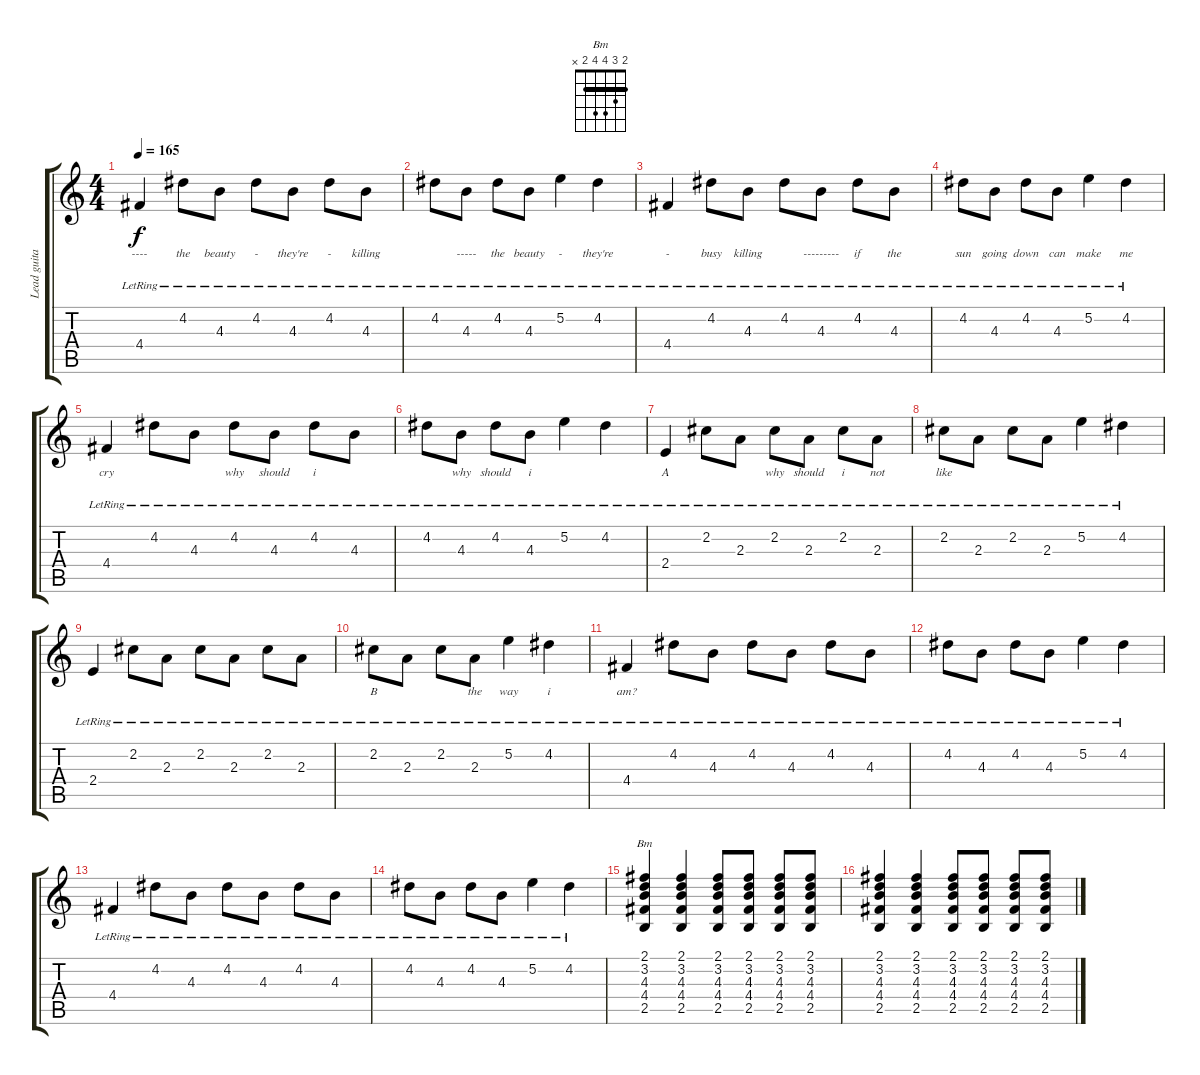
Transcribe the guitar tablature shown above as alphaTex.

\track ("Lead guitar" "Lead guita") {instrument distortionguitar}
\staff {score tabs}
\tuning (E4 B3 G3 D3 A2 E2) {hide}
\chord ("Bm" 2 3 4 4 2 x) {barre 2}
\ts (4 4)
\tempo 165
\clef g2
\ks c
4.4{lr}.4{lyrics (0 "----") lyrics (1 "") lyrics (2 "") lyrics (3 "") lyrics (4 "") dy f} 4.2{lr}.8{lyrics (0 "the") lyrics (1 "") lyrics (2 "") lyrics (3 "") lyrics (4 "")} 4.3{lr}.8{lyrics (0 "beauty") lyrics (1 "") lyrics (2 "") lyrics (3 "") lyrics (4 "")} 4.2{lr}.8{lyrics (0 "-") lyrics (1 "") lyrics (2 "") lyrics (3 "") lyrics (4 "")} 4.3{lr}.8{lyrics (0 "they're") lyrics (1 "") lyrics (2 "") lyrics (3 "") lyrics (4 "")} 4.2{lr}.8{lyrics (0 "-") lyrics (1 "") lyrics (2 "") lyrics (3 "") lyrics (4 "")} 4.3{lr}.8{lyrics (0 "killing") lyrics (1 "") lyrics (2 "") lyrics (3 "") lyrics (4 "")} |
4.2{lr}.8{lyrics (0 "") lyrics (1 "") lyrics (2 "") lyrics (3 "") lyrics (4 "")} 4.3{lr}.8{lyrics (0 "-----") lyrics (1 "") lyrics (2 "") lyrics (3 "") lyrics (4 "")} 4.2{lr}.8{lyrics (0 "the") lyrics (1 "") lyrics (2 "") lyrics (3 "") lyrics (4 "")} 4.3{lr}.8{lyrics (0 "beauty") lyrics (1 "") lyrics (2 "") lyrics (3 "") lyrics (4 "")} 5.2{lr}.4{lyrics (0 "-") lyrics (1 "") lyrics (2 "") lyrics (3 "") lyrics (4 "")} 4.2{lr}.4{lyrics (0 "they're") lyrics (1 "") lyrics (2 "") lyrics (3 "") lyrics (4 "")} |
4.4{lr}.4{lyrics (0 "-") lyrics (1 "") lyrics (2 "") lyrics (3 "") lyrics (4 "")} 4.2{lr}.8{lyrics (0 "busy") lyrics (1 "") lyrics (2 "") lyrics (3 "") lyrics (4 "")} 4.3{lr}.8{lyrics (0 "killing") lyrics (1 "") lyrics (2 "") lyrics (3 "") lyrics (4 "")} 4.2{lr}.8{lyrics (0 "") lyrics (1 "") lyrics (2 "") lyrics (3 "") lyrics (4 "")} 4.3{lr}.8{lyrics (0 "---------") lyrics (1 "") lyrics (2 "") lyrics (3 "") lyrics (4 "")} 4.2{lr}.8{lyrics (0 "if") lyrics (1 "") lyrics (2 "") lyrics (3 "") lyrics (4 "")} 4.3{lr}.8{lyrics (0 "the") lyrics (1 "") lyrics (2 "") lyrics (3 "") lyrics (4 "")} |
4.2{lr}.8{lyrics (0 "sun") lyrics (1 "") lyrics (2 "") lyrics (3 "") lyrics (4 "")} 4.3{lr}.8{lyrics (0 "going") lyrics (1 "") lyrics (2 "") lyrics (3 "") lyrics (4 "")} 4.2{lr}.8{lyrics (0 "down") lyrics (1 "") lyrics (2 "") lyrics (3 "") lyrics (4 "")} 4.3{lr}.8{lyrics (0 "can") lyrics (1 "") lyrics (2 "") lyrics (3 "") lyrics (4 "")} 5.2{lr}.4{lyrics (0 "make") lyrics (1 "") lyrics (2 "") lyrics (3 "") lyrics (4 "")} 4.2{lr}.4{lyrics (0 "me") lyrics (1 "") lyrics (2 "") lyrics (3 "") lyrics (4 "")} |
4.4{lr}.4{lyrics (0 "cry") lyrics (1 "") lyrics (2 "") lyrics (3 "") lyrics (4 "")} 4.2{lr}.8{lyrics (0 "") lyrics (1 "") lyrics (2 "") lyrics (3 "") lyrics (4 "")} 4.3{lr}.8{lyrics (0 "") lyrics (1 "") lyrics (2 "") lyrics (3 "") lyrics (4 "")} 4.2{lr}.8{lyrics (0 "why") lyrics (1 "") lyrics (2 "") lyrics (3 "") lyrics (4 "")} 4.3{lr}.8{lyrics (0 "should") lyrics (1 "") lyrics (2 "") lyrics (3 "") lyrics (4 "")} 4.2{lr}.8{lyrics (0 "i") lyrics (1 "") lyrics (2 "") lyrics (3 "") lyrics (4 "")} 4.3{lr}.8{lyrics (0 "") lyrics (1 "") lyrics (2 "") lyrics (3 "") lyrics (4 "")} |
4.2{lr}.8{lyrics (0 "") lyrics (1 "") lyrics (2 "") lyrics (3 "") lyrics (4 "")} 4.3{lr}.8{lyrics (0 "why") lyrics (1 "") lyrics (2 "") lyrics (3 "") lyrics (4 "")} 4.2{lr}.8{lyrics (0 "should") lyrics (1 "") lyrics (2 "") lyrics (3 "") lyrics (4 "")} 4.3{lr}.8{lyrics (0 "i") lyrics (1 "") lyrics (2 "") lyrics (3 "") lyrics (4 "")} 5.2{lr}.4{lyrics (0 "") lyrics (1 "") lyrics (2 "") lyrics (3 "") lyrics (4 "")} 4.2{lr}.4{lyrics (0 "") lyrics (1 "") lyrics (2 "") lyrics (3 "") lyrics (4 "")} |
2.4{lr}.4{lyrics (0 "A") lyrics (1 "") lyrics (2 "") lyrics (3 "") lyrics (4 "")} 2.2{lr}.8{lyrics (0 "") lyrics (1 "") lyrics (2 "") lyrics (3 "") lyrics (4 "")} 2.3{lr}.8{lyrics (0 "") lyrics (1 "") lyrics (2 "") lyrics (3 "") lyrics (4 "")} 2.2{lr}.8{lyrics (0 "why") lyrics (1 "") lyrics (2 "") lyrics (3 "") lyrics (4 "")} 2.3{lr}.8{lyrics (0 "should") lyrics (1 "") lyrics (2 "") lyrics (3 "") lyrics (4 "")} 2.2{lr}.8{lyrics (0 "i") lyrics (1 "") lyrics (2 "") lyrics (3 "") lyrics (4 "")} 2.3{lr}.8{lyrics (0 "not") lyrics (1 "") lyrics (2 "") lyrics (3 "") lyrics (4 "")} |
2.2{lr}.8{lyrics (0 "like") lyrics (1 "") lyrics (2 "") lyrics (3 "") lyrics (4 "")} 2.3{lr}.8{lyrics (0 "") lyrics (1 "") lyrics (2 "") lyrics (3 "") lyrics (4 "")} 2.2{lr}.8{lyrics (0 "") lyrics (1 "") lyrics (2 "") lyrics (3 "") lyrics (4 "")} 2.3{lr}.8{lyrics (0 "") lyrics (1 "") lyrics (2 "") lyrics (3 "") lyrics (4 "")} 5.2{lr}.4{lyrics (0 "") lyrics (1 "") lyrics (2 "") lyrics (3 "") lyrics (4 "")} 4.2{lr}.4{lyrics (0 "") lyrics (1 "") lyrics (2 "") lyrics (3 "") lyrics (4 "")} |
2.4{lr}.4{lyrics (0 "") lyrics (1 "") lyrics (2 "") lyrics (3 "") lyrics (4 "")} 2.2{lr}.8{lyrics (0 "") lyrics (1 "") lyrics (2 "") lyrics (3 "") lyrics (4 "")} 2.3{lr}.8{lyrics (0 "") lyrics (1 "") lyrics (2 "") lyrics (3 "") lyrics (4 "")} 2.2{lr}.8{lyrics (0 "") lyrics (1 "") lyrics (2 "") lyrics (3 "") lyrics (4 "")} 2.3{lr}.8{lyrics (0 "") lyrics (1 "") lyrics (2 "") lyrics (3 "") lyrics (4 "")} 2.2{lr}.8{lyrics (0 "") lyrics (1 "") lyrics (2 "") lyrics (3 "") lyrics (4 "")} 2.3{lr}.8{lyrics (0 "") lyrics (1 "") lyrics (2 "") lyrics (3 "") lyrics (4 "")} |
2.2{lr}.8{lyrics (0 "B") lyrics (1 "") lyrics (2 "") lyrics (3 "") lyrics (4 "")} 2.3{lr}.8{lyrics (0 "") lyrics (1 "") lyrics (2 "") lyrics (3 "") lyrics (4 "")} 2.2{lr}.8{lyrics (0 "") lyrics (1 "") lyrics (2 "") lyrics (3 "") lyrics (4 "")} 2.3{lr}.8{lyrics (0 "the") lyrics (1 "") lyrics (2 "") lyrics (3 "") lyrics (4 "")} 5.2{lr}.4{lyrics (0 "way") lyrics (1 "") lyrics (2 "") lyrics (3 "") lyrics (4 "")} 4.2{lr}.4{lyrics (0 "i") lyrics (1 "") lyrics (2 "") lyrics (3 "") lyrics (4 "")} |
4.4{lr}.4{lyrics (0 "am?") lyrics (1 "") lyrics (2 "") lyrics (3 "") lyrics (4 "")} 4.2{lr}.8 4.3{lr}.8 4.2{lr}.8 4.3{lr}.8 4.2{lr}.8 4.3{lr}.8 |
4.2{lr}.8 4.3{lr}.8 4.2{lr}.8 4.3{lr}.8 5.2{lr}.4 4.2{lr}.4 |
4.4{lr}.4 4.2{lr}.8 4.3{lr}.8 4.2{lr}.8 4.3{lr}.8 4.2{lr}.8 4.3{lr}.8 |
4.2{lr}.8 4.3{lr}.8 4.2{lr}.8 4.3{lr}.8 5.2{lr}.4 4.2{lr}.4 |
(2.1 3.2 4.3 4.4 2.5).4{ch "Bm"} (2.1 3.2 4.3 4.4 2.5).4 (2.1 3.2 4.3 4.4 2.5).8 (2.1 3.2 4.3 4.4 2.5).8 (2.1 3.2 4.3 4.4 2.5).8 (2.1 3.2 4.3 4.4 2.5).8 |
(2.1 3.2 4.3 4.4 2.5).4 (2.1 3.2 4.3 4.4 2.5).4 (2.1 3.2 4.3 4.4 2.5).8 (2.1 3.2 4.3 4.4 2.5).8 (2.1 3.2 4.3 4.4 2.5).8 (2.1 3.2 4.3 4.4 2.5).8
